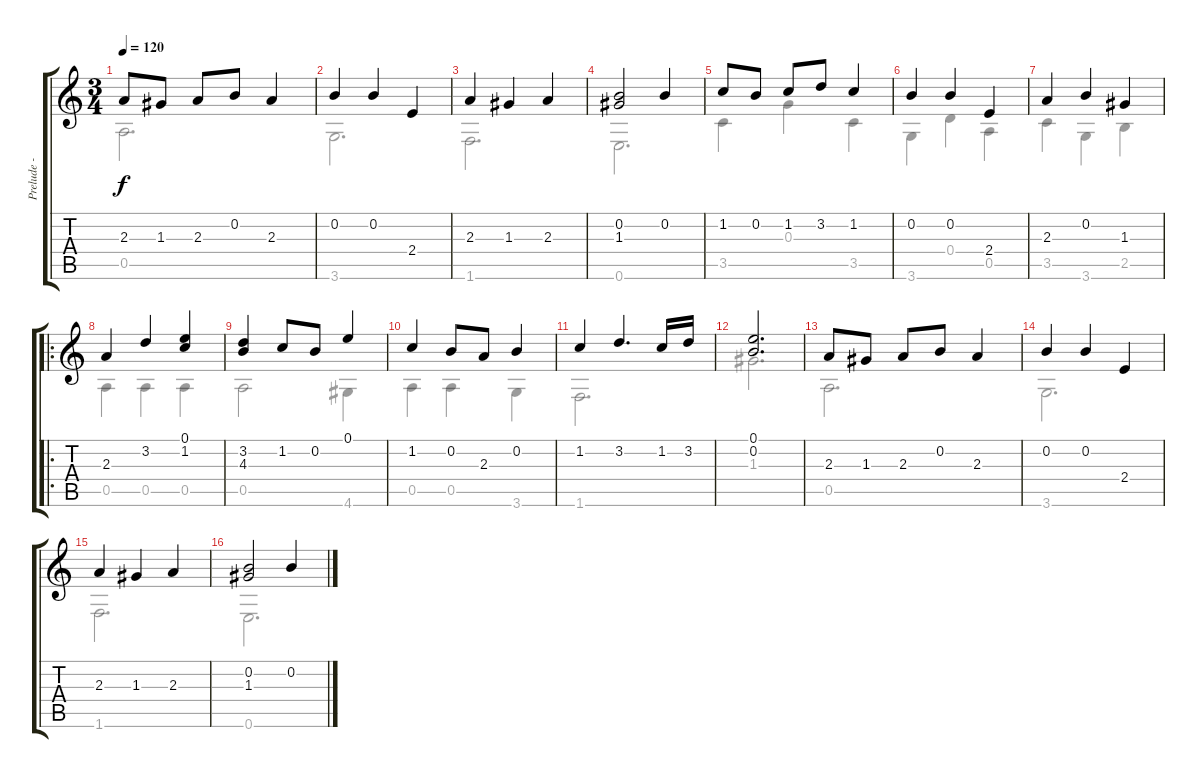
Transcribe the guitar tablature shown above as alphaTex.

\track ("Prelude - H E N R Y   P U R C E L L " "Prelude - ") {instrument acousticguitarnylon}
\staff {score tabs}
\tuning (E4 B3 G3 D3 A2 E2) {hide}
\voice
\ts (3 4)
\tempo 120
\clef g2
\ks c
2.3.8{dy f instrument acousticguitarnylon} 1.3.8 2.3.8 0.2.8 2.3.4 |
0.2.4 0.2.4 2.4.4 |
2.3.4 1.3.4 2.3.4 |
(0.2 1.3).2 0.2.4 |
1.2.8 0.2.8 1.2.8 3.2.8 1.2.4 |
0.2.4 0.2.4 2.4.4 |
2.3.4 0.2.4 1.3.4 |
\ro
2.3.4 3.2.4 (0.1 1.2).4 |
(3.2 4.3).4 1.2.8 0.2.8 0.1.4 |
1.2.4 0.2.8 2.3.8 0.2.4 |
1.2.4 3.2.4{d} 1.2.16 3.2.16 |
(0.1 0.2).2{d} |
2.3.8 1.3.8 2.3.8 0.2.8 2.3.4 |
0.2.4 0.2.4 2.4.4 |
2.3.4 1.3.4 2.3.4 |
(0.2 1.3).2 0.2.4
\voice
\clef g2
\ottava regular
\simile none
\ks c
0.5.2{d dy f} |
3.6.2{d} |
1.6.2{d} |
0.6.2{d} |
3.5.4 0.3.4 3.5.4 |
3.6.4 0.4.4 0.5.4 |
3.5.4 3.6.4 2.5.4 |
0.5.4 0.5.4 0.5.4 |
0.5.2 4.6.4 |
0.5.4 0.5.4 3.6.4 |
1.6.2{d} |
1.3.2{d} |
0.5.2{d} |
3.6.2{d} |
1.6.2{d} |
0.6.2{d}
